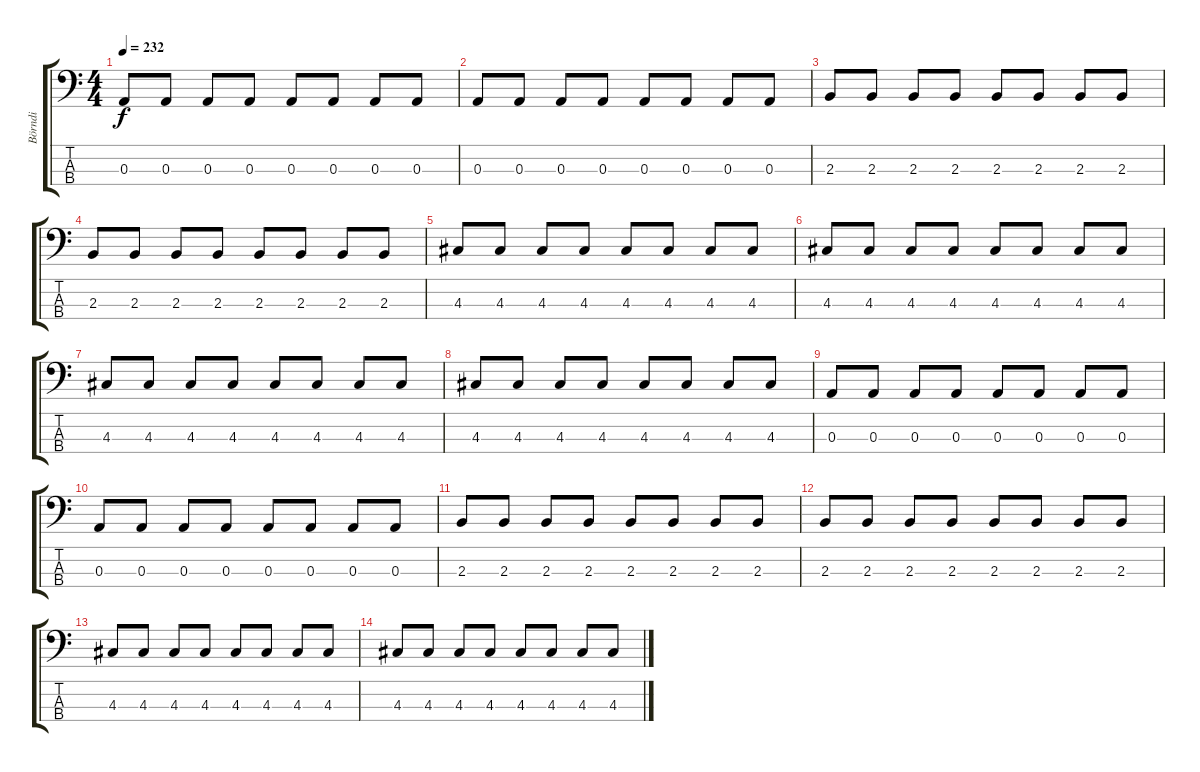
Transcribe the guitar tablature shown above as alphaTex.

\track ("Börndi" "Börndi") {instrument electricbassfinger}
\staff {score tabs}
\tuning (G2 D2 A1 E1) {hide}
\ts (4 4)
\tempo 232
\clef f4
\ks c
0.3.8{dy f} 0.3.8 0.3.8 0.3.8 0.3.8 0.3.8 0.3.8 0.3.8 |
0.3.8 0.3.8 0.3.8 0.3.8 0.3.8 0.3.8 0.3.8 0.3.8 |
2.3.8 2.3.8 2.3.8 2.3.8 2.3.8 2.3.8 2.3.8 2.3.8 |
2.3.8 2.3.8 2.3.8 2.3.8 2.3.8 2.3.8 2.3.8 2.3.8 |
4.3.8 4.3.8 4.3.8 4.3.8 4.3.8 4.3.8 4.3.8 4.3.8 |
4.3.8 4.3.8 4.3.8 4.3.8 4.3.8 4.3.8 4.3.8 4.3.8 |
4.3.8 4.3.8 4.3.8 4.3.8 4.3.8 4.3.8 4.3.8 4.3.8 |
4.3.8 4.3.8 4.3.8 4.3.8 4.3.8 4.3.8 4.3.8 4.3.8 |
0.3.8 0.3.8 0.3.8 0.3.8 0.3.8 0.3.8 0.3.8 0.3.8 |
0.3.8 0.3.8 0.3.8 0.3.8 0.3.8 0.3.8 0.3.8 0.3.8 |
2.3.8 2.3.8 2.3.8 2.3.8 2.3.8 2.3.8 2.3.8 2.3.8 |
2.3.8 2.3.8 2.3.8 2.3.8 2.3.8 2.3.8 2.3.8 2.3.8 |
4.3.8 4.3.8 4.3.8 4.3.8 4.3.8 4.3.8 4.3.8 4.3.8 |
4.3.8 4.3.8 4.3.8 4.3.8 4.3.8 4.3.8 4.3.8 4.3.8
